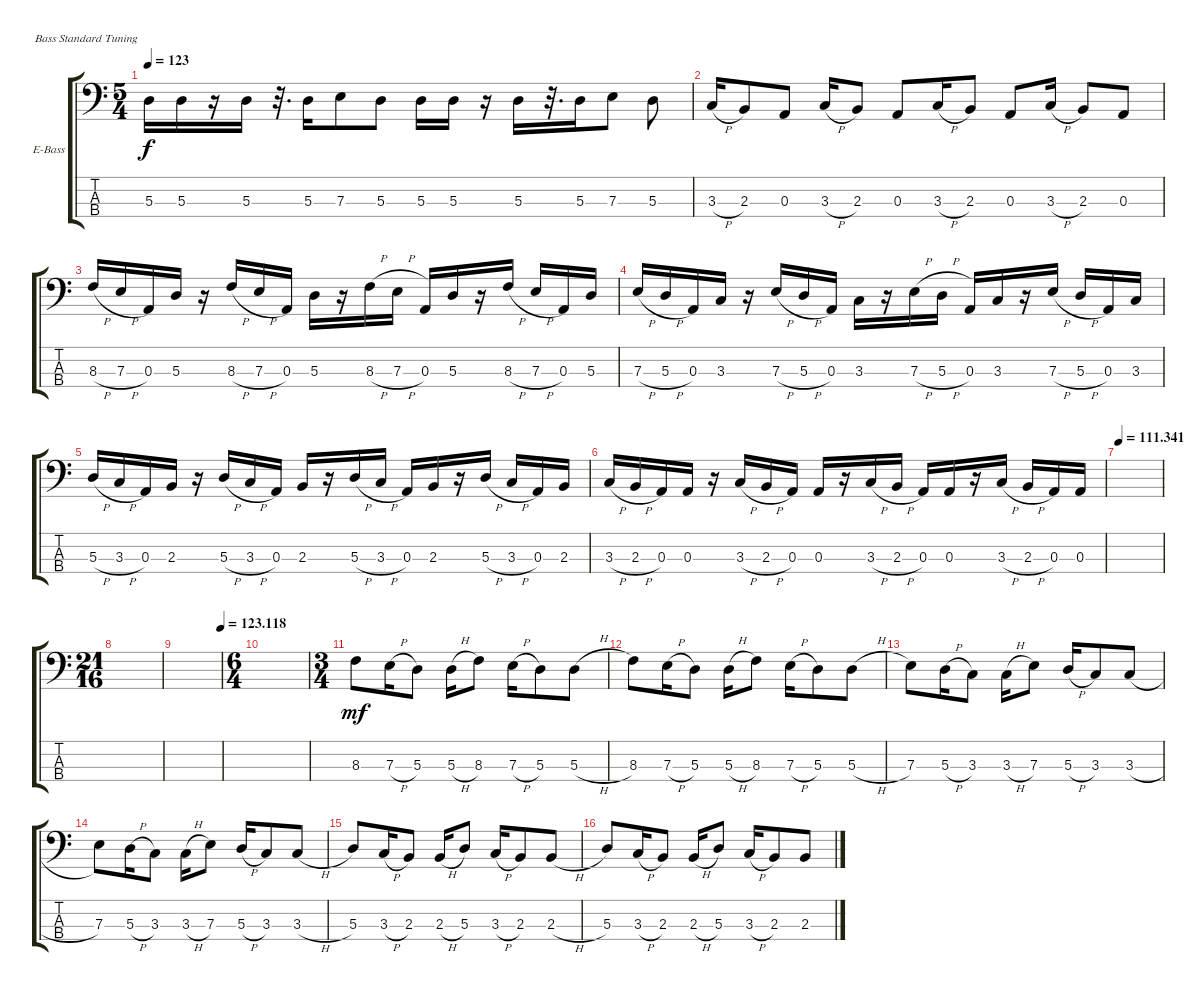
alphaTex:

\bracketExtendMode groupsimilarinstruments
\firstSystemTrackNameOrientation horizontal
\otherSystemsTrackNameOrientation horizontal
\track ("Tim Ward/Frank Ene" "E-Bass") {instrument electricbassfinger}
\staff {score tabs}
\tuning (G2 D2 A1 E1)
\ts (5 4)
\tempo 123
\clef f4
\ks c
5.3.16{dy f} 5.3.16 r.16 5.3.16 r.32{d} 5.3.16 7.3.8 5.3.8 5.3.16 5.3.16 r.16 5.3.16 r.32{d} 5.3.16 7.3.8 5.3.8 |
3.3{h}.16 2.3.8 0.3.8 3.3{h}.16 2.3.8 0.3.8 3.3{h}.16 2.3.8 0.3.8 3.3{h}.16 2.3.8 0.3.8 |
8.3{h}.16 7.3{h}.16 0.3.16 5.3.16 r.16 8.3{h}.16 7.3{h}.16 0.3.16 5.3.16 r.16 8.3{h}.16 7.3{h}.16 0.3.16 5.3.16 r.16 8.3{h}.16 7.3{h}.16 0.3.16 5.3.16 |
7.3{h}.16 5.3{h}.16 0.3.16 3.3.16 r.16 7.3{h}.16 5.3{h}.16 0.3.16 3.3.16 r.16 7.3{h}.16 5.3{h}.16 0.3.16 3.3.16 r.16 7.3{h}.16 5.3{h}.16 0.3.16 3.3.16 |
5.3{h}.16 3.3{h}.16 0.3.16 2.3.16 r.16 5.3{h}.16 3.3{h}.16 0.3.16 2.3.16 r.16 5.3{h}.16 3.3{h}.16 0.3.16 2.3.16 r.16 5.3{h}.16 3.3{h}.16 0.3.16 2.3.16 |
3.3{h}.16 2.3{h}.16 0.3.16 0.3.16 r.16 3.3{h}.16 2.3{h}.16 0.3.16 0.3.16 r.16 3.3{h}.16 2.3{h}.16 0.3.16 0.3.16 r.16 3.3{h}.16 2.3{h}.16 0.3.16 0.3.16 |
\tempo
111.341 |
\ts (21 16)
|
\tempo (123.118 1.00625)
|
\ts (6 4)
|
\ts (3 4)
8.3.8{dy mf} 7.3{h}.16 5.3.8 5.3{h}.16 8.3.8 7.3{h}.16 5.3.8 5.3{h}.8 |
8.3.8 7.3{h}.16 5.3.8 5.3{h}.16 8.3.8 7.3{h}.16 5.3.8 5.3{h}.8 |
7.3.8 5.3{h}.16 3.3.8 3.3{h}.16 7.3.8 5.3{h}.16 3.3.8 3.3{h}.8 |
7.3.8 5.3{h}.16 3.3.8 3.3{h}.16 7.3.8 5.3{h}.16 3.3.8 3.3{h}.8 |
5.3.8 3.3{h}.16 2.3.8 2.3{h}.16 5.3.8 3.3{h}.16 2.3.8 2.3{h}.8 |
5.3.8 3.3{h}.16 2.3.8 2.3{h}.16 5.3.8 3.3{h}.16 2.3.8 2.3.8
